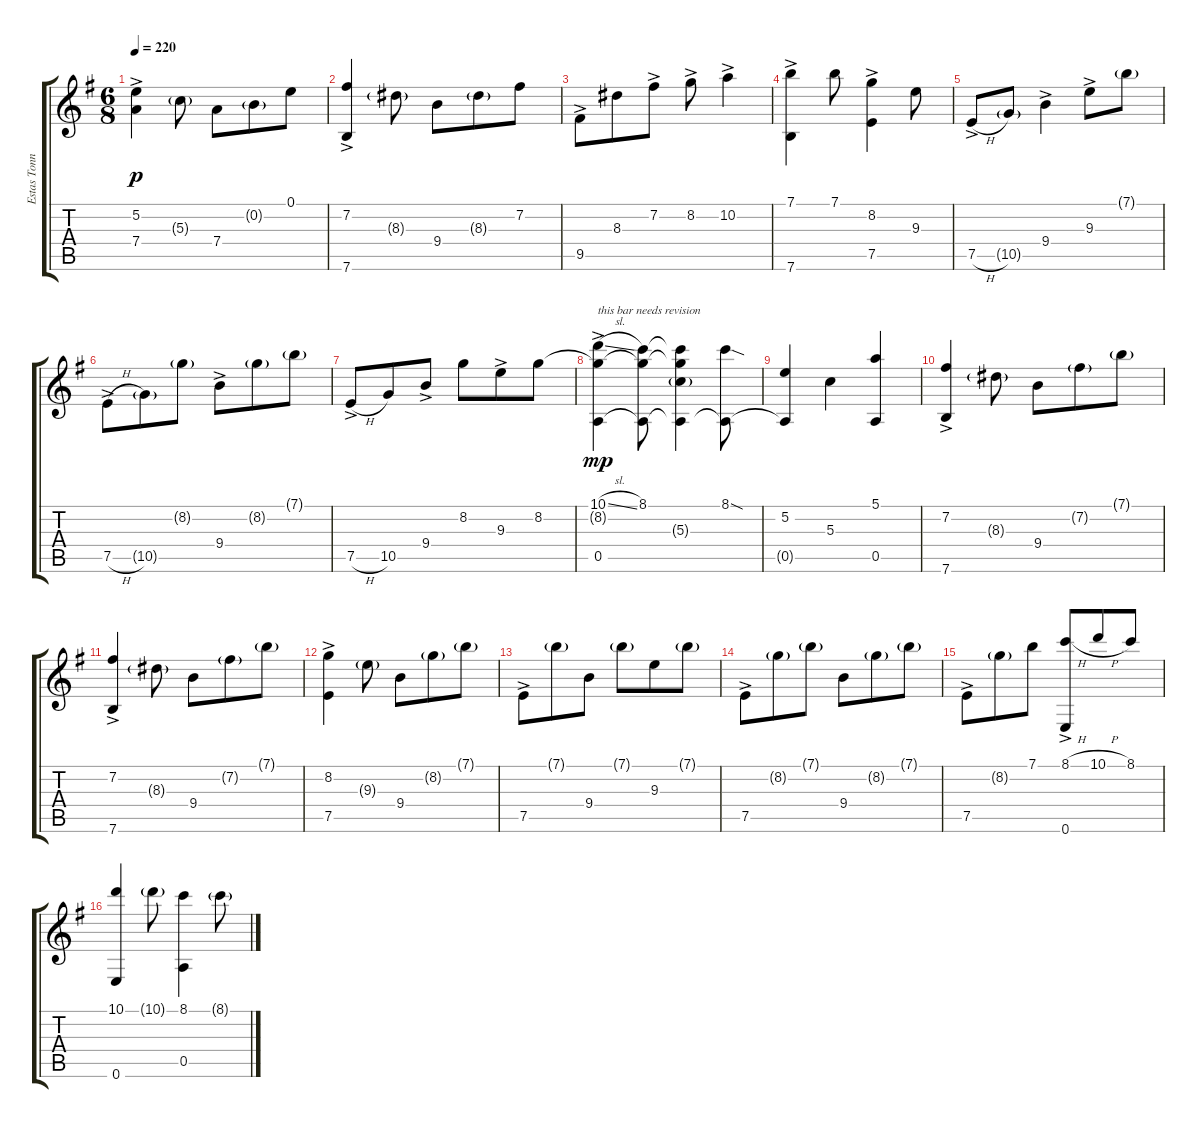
\track ("Estas Tonné" "Estas Tonn") {instrument acousticguitarnylon}
\staff {score tabs}
\tuning (E4 B3 G3 D3 A2 E2) {hide}
\ts (6 8)
\tempo 220
\clef g2
\ks eminor
(5.2{ac} 7.4).4{dy p} 5.3{g}.8 7.4.8 0.2{g}.8 0.1.8 |
(7.2{ac} 7.6).4 8.3{g}.8 9.4.8 8.3{g}.8 7.2.8 |
9.5{ac}.8 8.3.8 7.2{ac}.8 8.2{ac}.8 10.2{ac}.4 |
(7.1{ac} 7.6).4 7.1.8 (8.2{ac} 7.5).4 9.3.8 |
7.5{h ac}.8 10.5{g}.8 9.4{ac}.4 9.3{ac}.8 7.1{g}.8 |
7.5{h ac}.8 10.5{g}.8 8.2{g}.8 9.4{ac}.8 8.2{g}.8 7.1{g}.8 |
7.5{h ac}.8 10.5.8 9.4{ac}.8 8.2.8 9.3{ac}.8 8.2.8 |
(10.1{sl ac} 8.2{t} 0.5).4{txt "this bar needs revision" dy mp} (8.1 8.2{t} 0.5{t}).8 (8.1{t} 8.2{t} 5.3{g} 0.5{t}).4 (8.1{sod} 0.5{t}).8 |
(5.2 0.5{t}).4 5.3.4 (5.1 0.5).4 |
(7.2{ac} 7.6).4 8.3{g}.8 9.4.8 7.2{g}.8 7.1{g}.8 |
(7.2{ac} 7.6).4 8.3{g}.8 9.4.8 7.2{g}.8 7.1{g}.8 |
(8.2{ac} 7.5).4 9.3{g}.8 9.4.8 8.2{g}.8 7.1{g}.8 |
7.5{ac}.8 7.1{g}.8 9.4.8 7.1{g}.8 9.3.8 7.1{g}.8 |
7.5{ac}.8 8.2{g}.8 7.1{g}.8 9.4.8 8.2{g}.8 7.1{g}.8 |
7.5{ac}.8 8.2{g}.8 7.1.8 (8.1{h ac} 0.6).8 10.1{h}.8 8.1.8 |
(10.1 0.6).4 10.1{g}.8 (8.1 0.5).4 8.1{g}.8
